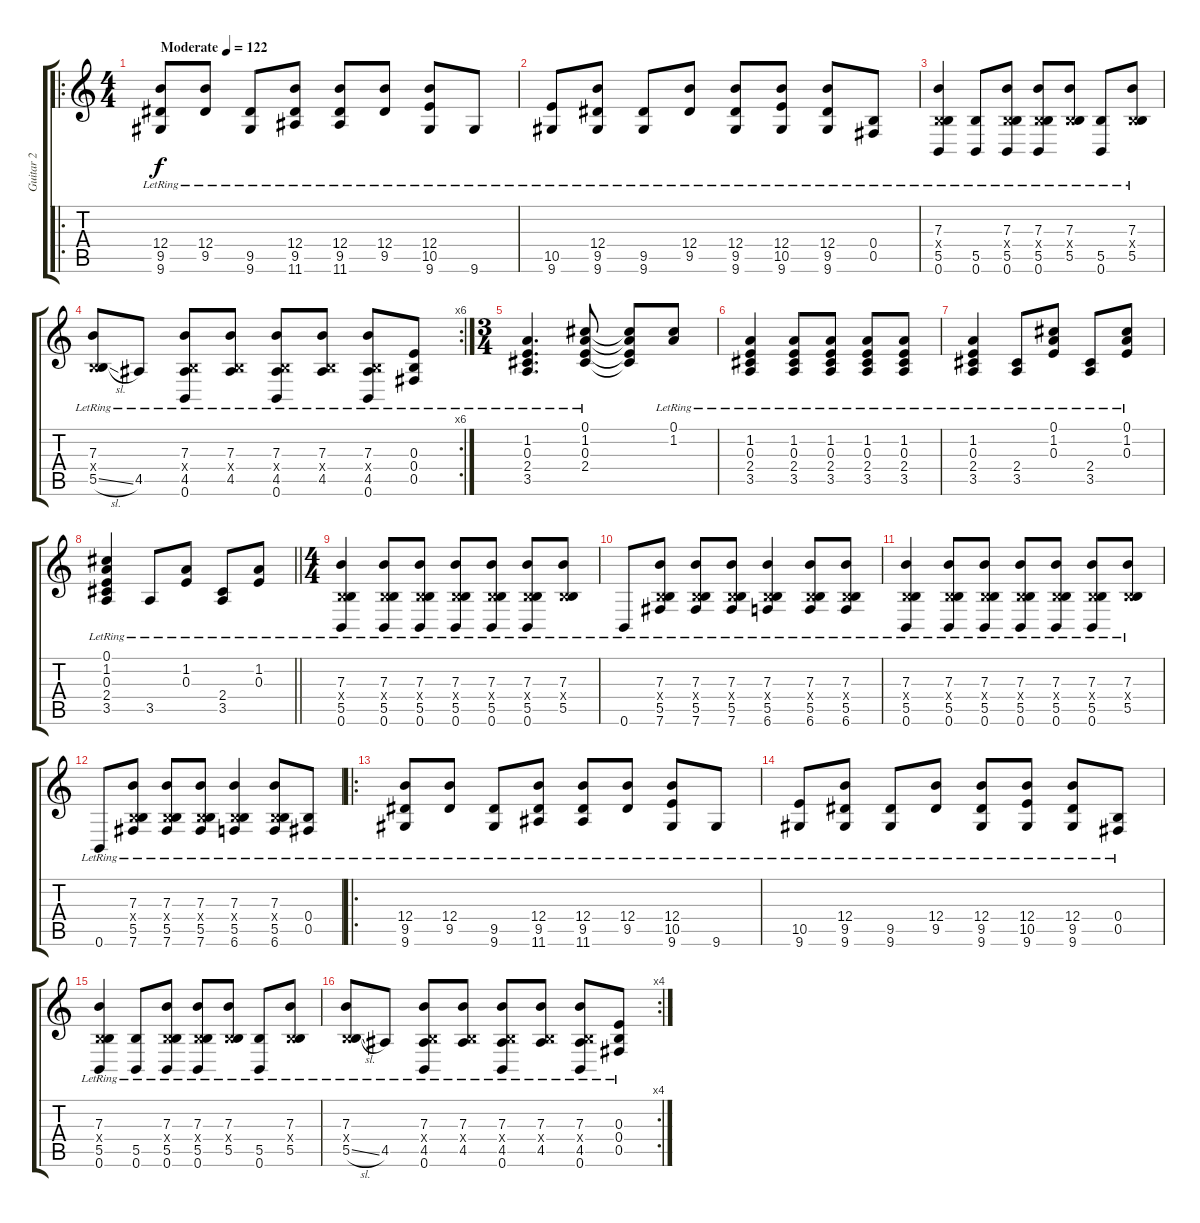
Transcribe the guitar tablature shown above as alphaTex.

\track ("Guitar 2" "Guitar 2") {instrument acousticguitarsteel}
\staff {score tabs}
\tuning (Db4 Ab3 E3 B2 Gb2 B1) {hide}
\ro
\ts (4 4)
\tempo (122 "Moderate")
\clef g2
\ks c
(12.4{lr} 9.5{lr} 9.6{lr}).8{dy f instrument acousticguitarsteel} (12.4{lr} 9.5{lr}).8 (9.5{lr} 9.6).8 (12.4{lr} 9.5{lr} 11.6{lr}).8 (12.4{lr} 9.5{lr} 11.6{lr}).8 (12.4{lr} 9.5{lr}).8 (12.4{lr} 10.5{lr} 9.6{lr}).8 9.6{lr}.8 |
(10.5{lr} 9.6).8 (12.4{lr} 9.5{lr} 9.6{lr}).8 (9.5{lr} 9.6{lr}).8 (12.4{lr} 9.5{lr}).8 (12.4{lr} 9.5{lr} 9.6{lr}).8 (12.4{lr} 10.5{lr} 9.6{lr}).8 (12.4{lr} 9.5{lr} 9.6{lr}).8 (0.4{lr} 0.5{lr}).8 |
(7.3{lr} 0.4{x} 5.5{lr} 0.6{lr}).4 (5.5{lr} 0.6{lr}).8 (7.3{lr} 0.4{x} 5.5{lr} 0.6{lr}).8 (7.3{lr} 0.4{x} 5.5{lr} 0.6{lr}).8 (7.3{lr} 0.4{x} 5.5{lr}).8 (5.5{lr} 0.6{lr}).8 (7.3{lr} 0.4{x} 5.5{lr}).8 |
\rc 6
(7.3{lr} 0.4{x} 5.5{sl lr}).8 4.5{lr}.8 (7.3{lr} 0.4{x} 4.5{lr} 0.6{lr}).8 (7.3{lr} 0.4{x} 4.5{lr}).8 (7.3{lr} 0.4{x} 4.5{lr} 0.6{lr}).8 (7.3{lr} 0.4{x} 4.5{lr}).8 (7.3{lr} 0.4{x} 4.5{lr} 0.6{lr}).8 (0.3{lr} 0.4{lr} 0.5{lr}).8 |
\ts (3 4)
(1.2{lr} 0.3{lr} 2.4{lr} 3.5{lr}).4{d} (0.1{lr} 1.2{lr} 0.3{lr} 2.4{lr}).8 (0.1{t} 1.2{t} 0.3{t} 2.4{t}).8 (0.1{lr} 1.2{lr}).8 |
(1.2{lr} 0.3{lr} 2.4{lr} 3.5{lr}).4 (1.2{lr} 0.3{lr} 2.4{lr} 3.5{lr}).8 (1.2{lr} 0.3{lr} 2.4{lr} 3.5{lr}).8 (1.2{lr} 0.3{lr} 2.4{lr} 3.5{lr}).8 (1.2{lr} 0.3{lr} 2.4{lr} 3.5{lr}).8 |
(1.2{lr} 0.3{lr} 2.4{lr} 3.5{lr}).4 (2.4{lr} 3.5{lr}).8 (0.1{lr} 1.2{lr} 0.3{lr}).8 (2.4{lr} 3.5{lr}).8 (0.1{lr} 1.2{lr} 0.3{lr}).8 |
\barLineRight lightlight
(0.1{lr} 1.2{lr} 0.3{lr} 2.4{lr} 3.5{lr}).4 3.5{lr}.8 (1.2{lr} 0.3{lr}).8 (2.4{lr} 3.5{lr}).8 (1.2{lr} 0.3{lr}).8 |
\ts (4 4)
(7.3{lr} 0.4{x} 5.5{lr} 0.6{lr}).4 (7.3{lr} 0.4{x} 5.5{lr} 0.6{lr}).8 (7.3{lr} 0.4{x} 5.5{lr} 0.6{lr}).8 (7.3{lr} 0.4{x} 5.5{lr} 0.6{lr}).8 (7.3{lr} 0.4{x} 5.5{lr} 0.6{lr}).8 (7.3{lr} 0.4{x} 5.5{lr} 0.6{lr}).8 (7.3{lr} 0.4{x} 5.5{lr}).8 |
0.6{lr}.8 (7.3{lr} 0.4{x} 5.5{lr} 7.6{lr}).8 (7.3{lr} 0.4{x} 5.5{lr} 7.6{lr}).8 (7.3{lr} 0.4{x} 5.5{lr} 7.6{lr}).8 (7.3{lr} 0.4{x} 5.5{lr} 6.6{lr}).4 (7.3{lr} 0.4{x} 5.5{lr} 6.6{lr}).8 (7.3{lr} 0.4{x} 5.5{lr} 6.6{lr}).8 |
(7.3{lr} 0.4{x} 5.5{lr} 0.6{lr}).4 (7.3{lr} 0.4{x} 5.5{lr} 0.6{lr}).8 (7.3{lr} 0.4{x} 5.5{lr} 0.6{lr}).8 (7.3{lr} 0.4{x} 5.5{lr} 0.6{lr}).8 (7.3{lr} 0.4{x} 5.5{lr} 0.6{lr}).8 (7.3{lr} 0.4{x} 5.5{lr} 0.6{lr}).8 (7.3{lr} 0.4{x} 5.5{lr}).8 |
0.6{lr}.8 (7.3{lr} 0.4{x} 5.5{lr} 7.6{lr}).8 (7.3{lr} 0.4{x} 5.5{lr} 7.6{lr}).8 (7.3{lr} 0.4{x} 5.5{lr} 7.6{lr}).8 (7.3{lr} 0.4{x} 5.5{lr} 6.6{lr}).4 (7.3{lr} 0.4{x} 5.5{lr} 6.6{lr}).8 (0.4{lr} 0.5{lr}).8 |
\ro
(12.4{lr} 9.5{lr} 9.6{lr}).8 (12.4{lr} 9.5{lr}).8 (9.5{lr} 9.6).8 (12.4{lr} 9.5{lr} 11.6{lr}).8 (12.4{lr} 9.5{lr} 11.6{lr}).8 (12.4{lr} 9.5{lr}).8 (12.4{lr} 10.5{lr} 9.6{lr}).8 9.6{lr}.8 |
(10.5{lr} 9.6{lr}).8 (12.4{lr} 9.5{lr} 9.6{lr}).8 (9.5{lr} 9.6{lr}).8 (12.4{lr} 9.5{lr}).8 (12.4{lr} 9.5{lr} 9.6{lr}).8 (12.4{lr} 10.5{lr} 9.6{lr}).8 (12.4{lr} 9.5{lr} 9.6{lr}).8 (0.4{lr} 0.5{lr}).8 |
(7.3{lr} 0.4{x} 5.5{lr} 0.6{lr}).4 (5.5{lr} 0.6{lr}).8 (7.3{lr} 0.4{x} 5.5{lr} 0.6{lr}).8 (7.3{lr} 0.4{x} 5.5{lr} 0.6{lr}).8 (7.3{lr} 0.4{x} 5.5{lr}).8 (5.5{lr} 0.6{lr}).8 (7.3{lr} 0.4{x} 5.5{lr}).8 |
\rc 4
(7.3{lr} 0.4{x} 5.5{sl lr}).8 4.5{lr}.8 (7.3{lr} 0.4{x} 4.5{lr} 0.6{lr}).8 (7.3{lr} 0.4{x} 4.5{lr}).8 (7.3{lr} 0.4{x} 4.5{lr} 0.6{lr}).8 (7.3{lr} 0.4{x} 4.5{lr}).8 (7.3{lr} 0.4{x} 4.5{lr} 0.6{lr}).8 (0.3{lr} 0.4{lr} 0.5{lr}).8
